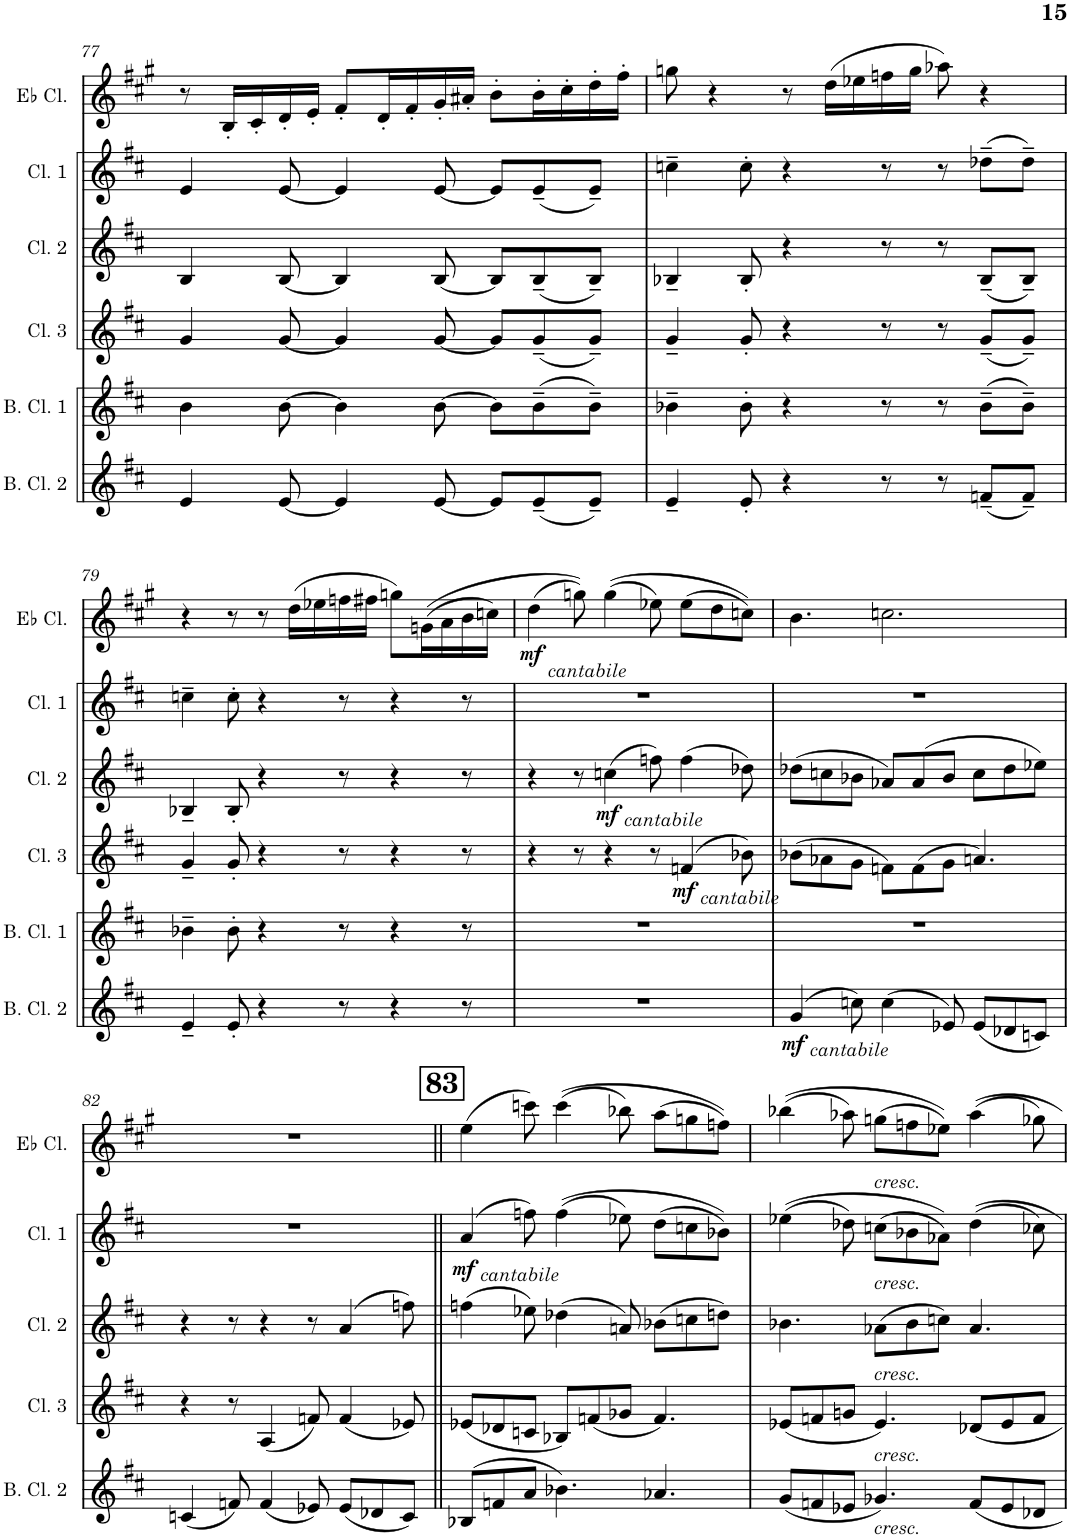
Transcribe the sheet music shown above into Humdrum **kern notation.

**kern	**dynam	**kern	**kern	**dynam	**kern	**dynam	**kern	**dynam	**kern	**dynam
*part6	*part6	*part5	*part4	*part4	*part3	*part3	*part2	*part2	*part1	*part1
*staff6	*staff6	*staff5	*staff4	*staff4	*staff3	*staff3	*staff2	*staff2	*staff1	*staff1
*I"Bass Clarinet 2	*	*I"Bass Clarinet 1	*I"Clarinet 3	*	*I"Clarinet 2	*	*I"Clarinet 1	*	*I"Clarinet in Eb	*
*I'B. Cl. 2	*	*I'B. Cl. 1	*I'Cl. 3	*	*I'Cl. 2	*	*I'Cl. 1	*	*	*
!!LO:PB:g=z
*clefG2	*	*clefG2	*clefG2	*	*clefG2	*	*clefG2	*	*clefG2	*
*Trd8c14	*	*Trd8c14	*Trd1c2	*	*Trd1c2	*	*Trd1c2	*	*Trd-2c-3	*
*k[f#c#]	*	*k[f#c#]	*k[f#c#]	*	*k[f#c#]	*	*k[f#c#]	*	*k[f#c#g#]	*
*M9/8	*	*M9/8	*M9/8	*	*M9/8	*	*M9/8	*	*M9/8	*
=77	=77	=77	=77	=77	=77	=77	=77	=77	=77	=77
4e/	.	4b\	4g/	.	4B/	.	4e/	.	8r	.
.	.	.	.	.	.	.	.	.	16B'/LL	.
.	.	.	.	.	.	.	.	.	16c#'/	.
[8e/	.	[8b\	[8g/	.	[8B/	.	[8e/	.	16d'/	.
.	.	.	.	.	.	.	.	.	16e'/JJ	.
4e/]	.	4b\]	4g/]	.	4B/]	.	4e/]	.	8f#'/L	.
.	.	.	.	.	.	.	.	.	16d'/L	.
.	.	.	.	.	.	.	.	.	16f#'/	.
[8e/	.	[8b\	[8g/	.	[8B/	.	[8e/	.	16g#'/	.
.	.	.	.	.	.	.	.	.	16a#X'/JJ	.
8e/L]	.	8b\L]	8g/L]	.	8B/L]	.	8e/L]	.	8b'\L	.
(8e~/	.	(8b~\	(8g~/	.	(8B~/	.	(8e~/	.	16b'\L	.
.	.	.	.	.	.	.	.	.	16cc#'\	.
8e~/J)	.	8b~\J)	8g~/J)	.	8B~/J)	.	8e~/J)	.	16dd'\	.
.	.	.	.	.	.	.	.	.	16ff#'\JJ	.
=78	=78	=78	=78	=78	=78	=78	=78	=78	=78	=78
4e~/	.	4b-X~\	4g~/	.	4B-X~/	.	4ccn~\	.	8ggn\	.
.	.	.	.	.	.	.	.	.	4r	.
8e'/	.	8b-'\	8g'/	.	8B-'/	.	8cc'\	.	.	.
4r	.	4r	4r	.	4r	.	4r	.	8r	.
.	.	.	.	.	.	.	.	.	(16dd\LL	.
.	.	.	.	.	.	.	.	.	16ee-X\	.
8r	.	8r	8r	.	8r	.	8r	.	16ffn\	.
.	.	.	.	.	.	.	.	.	16gg\JJ	.
8r	.	8r	8r	.	8r	.	8r	.	8aa-X\)	.
(8fn~/L	.	(8b-~\L	(8g~/L	.	(8B-~/L	.	(8dd-X~\L	.	4r	.
8f~/J)	.	8b-~\J)	8g~/J)	.	8B-~/J)	.	8dd-~\J)	.	.	.
!!LO:LB:g=z
=79	=79	=79	=79	=79	=79	=79	=79	=79	=79	=79
4e~/	.	4b-X~\	4g~/	.	4B-X~/	.	4ccn~\	.	4r	.
8e'/	.	8b-'\	8g'/	.	8B-'/	.	8cc'\	.	8r	.
4r	.	4r	4r	.	4r	.	4r	.	8r	.
.	.	.	.	.	.	.	.	.	(16dd\LL	.
.	.	.	.	.	.	.	.	.	16ee-X\	.
8r	.	8r	8r	.	8r	.	8r	.	16ffn\	.
.	.	.	.	.	.	.	.	.	16ff#X\JJ	.
4r	.	4r	4r	.	4r	.	4r	.	8ggn\L)	.
.	.	.	.	.	.	.	.	.	((16gn\L	.
.	.	.	.	.	.	.	.	.	16a\	.
8r	.	8r	8r	.	8r	.	8r	.	16b\	.
.	.	.	.	.	.	.	.	.	16ccn\JJ)	.
=80	=80	=80	=80	=80	=80	=80	=80	=80	=80	=80
!	!	!	!	!	!	!	!	!	!LO:TX:b:i:t=cantabile	!
!	!	!	!	!	!	!	!	!	!	!LO:DY:b
8%9r	.	8%9r	4r	.	4r	.	8%9r	.	(4dd\	mf
.	.	.	8r	.	8r	.	.	.	8ggn\))	.
!	!	!	!	!	!LO:TX:b:i:t=cantabile	!	!	!	!	!
!	!	!	!	!	!	!LO:DY:b	!	!	!	!
.	.	.	4r	.	(4ccn\	mf	.	.	((4gg\	.
.	.	.	8r	.	8ffn\)	.	.	.	8ee-X\)	.
!	!	!	!LO:TX:b:i:t=cantabile	!	!	!	!	!	!	!
!	!	!	!	!LO:DY:b	!	!	!	!	!	!
.	.	.	(4fn/	mf	(4ff\	.	.	.	(8ee-\L	.
.	.	.	.	.	.	.	.	.	8dd\	.
.	.	.	8b-X\)	.	8dd-X\)	.	.	.	8ccn\J))	.
=81	=81	=81	=81	=81	=81	=81	=81	=81	=81	=81
!LO:TX:b:i:t=cantabile	!	!	!	!	!	!	!	!	!	!
!	!LO:DY:b	!	!	!	!	!	!	!	!	!
(4g/	mf	8%9r	(8b-X\L	.	(8dd-X\L	.	8%9r	.	4.b\	.
.	.	.	8a-X\	.	8ccn\	.	.	.	.	.
8ccn\)	.	.	8g\J	.	8b-X\J	.	.	.	.	.
(4cc\	.	.	8fn\L)	.	8a-X/L)	.	.	.	2.ccn\	.
.	.	.	(8f\	.	(8a-/	.	.	.	.	.
8e-X/)	.	.	8g\J	.	8b-/J	.	.	.	.	.
(8e-/L	.	.	4.an/)	.	8cc\L	.	.	.	.	.
8d-X/	.	.	.	.	8dd-\	.	.	.	.	.
8cn/J)	.	.	.	.	8ee-X\J)	.	.	.	.	.
!!LO:LB:g=z
=82	=82	=82	=82	=82	=82	=82	=82	=82	=82	=82
(4cn/	.	8%9r	4r	.	4r	.	8%9r	.	8%9r	.
8fn/)	.	.	8r	.	8r	.	.	.	.	.
(4f/	.	.	(4A/	.	4r	.	.	.	.	.
8e-X/)	.	.	8fn/)	.	8r	.	.	.	.	.
(8e-/L	.	.	(4f/	.	(4a/	.	.	.	.	.
8d-X/	.	.	.	.	.	.	.	.	.	.
8c/J)	.	.	8e-X/)	.	8ffn\)	.	.	.	.	.
!!LO:REH:place=s1:a:B:cj:fs=14:t=83
=83||	=83||	=83||	=83||	=83||	=83||	=83||	=83||	=83||	=83||	=83||
!	!	!	!	!	!	!	!LO:TX:b:i:t=cantabile	!	!	!
!	!	!	!	!	!	!	!	!LO:DY:b	!	!
(8B-X/L	.	8%9r	(8e-X/L	.	(4ffn\	.	(4a/	mf	(4ee\	.
8fn/	.	.	8d-X/	.	.	.	.	.	.	.
8a/J	.	.	8cn/J	.	8ee-X\)	.	8ffn\)	.	8cccn\)	.
4.b-X\)	.	.	8B-X/L)	.	(4dd-X\	.	((4ff\	.	((4ccc\	.
.	.	.	(8fn/	.	.	.	.	.	.	.
.	.	.	8g-X/J	.	8an/)	.	8ee-X\)	.	8bb-X\)	.
4.a-X/	.	.	4.f/)	.	(8b-X\L	.	(8dd\L	.	(8aa\L	.
.	.	.	.	.	8ccn\	.	8ccn\	.	8ggn\	.
.	.	.	.	.	8ddn\J)	.	8b-X\J))	.	8ffn\J))	.
=84	=84	=84	=84	=84	=84	=84	=84	=84	=84	=84
(8g/L	.	8%9r	(8e-X/L	.	4.b-X\	.	((4ee-X\	.	((4bb-X\	.
8fn/	.	.	8fn/	.	.	.	.	.	.	.
8e-X/J	.	.	8gn/J	.	.	.	8dd-X\)	.	8aa-X\)	.
!	!	!	!	!	!	!	!	!	!LO:TX:b:i:t=cresc.	!
!	!	!	!	!	!	!	!LO:TX:b:i:t=cresc.	!	!	!
!	!	!	!	!	!LO:TX:b:i:t=cresc.	!	!	!	!	!
!	!	!	!LO:TX:b:i:t=cresc.	!	!	!	!	!	!	!
!LO:TX:b:i:t=cresc.	!	!	!	!	!	!	!	!	!	!
4.g-X/)	.	.	4.e-/)	.	(8a-X\L	.	(8ccn\L	.	(8ggn\L	.
.	.	.	.	.	8b-\	.	8b-X\	.	8ffn\	.
.	.	.	.	.	8ccn\J)	.	8a-X\J))	.	8ee-X\J))	.
8f/L	.	.	8d-X/L	.	4.a-/	.	(4dd-\	.	(4aa-\	.
8e-/	.	.	8e-/	.	.	.	.	.	.	.
8d-X/J	.	.	8f/J	.	.	.	8cc-X\)	.	8gg-X\)	.
=	=	=	=	=	=	=	=	=	=	=
*-	*-	*-	*-	*-	*-	*-	*-	*-	*-	*-
